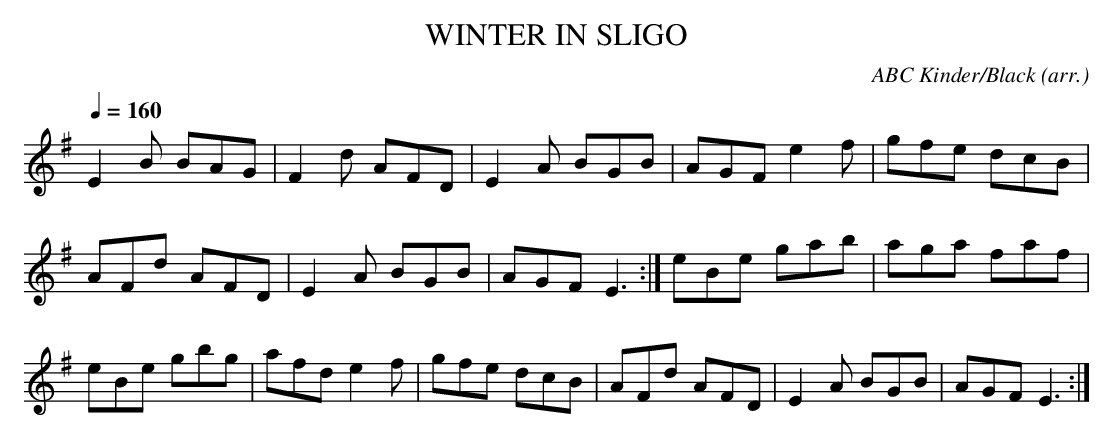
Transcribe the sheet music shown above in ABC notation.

X:1
T:WINTER IN SLIGO\
C:ABC Kinder/Black (arr.)\
belong to the "Winter Garden Quadrille".\
M:6/8\
Q:1/4=160\
L:1/8\
K:Em\
E2B BAG|F2d AFD|E2A BGB|AGF e2f|\
gfe dcB|AFd AFD|E2A BGB|AGF E3 :|\
eBe gab|aga faf|eBe gbg|afd e2f|\
gfe dcB|AFd AFD|E2A BGB|AGF E3 :|\
\
\
